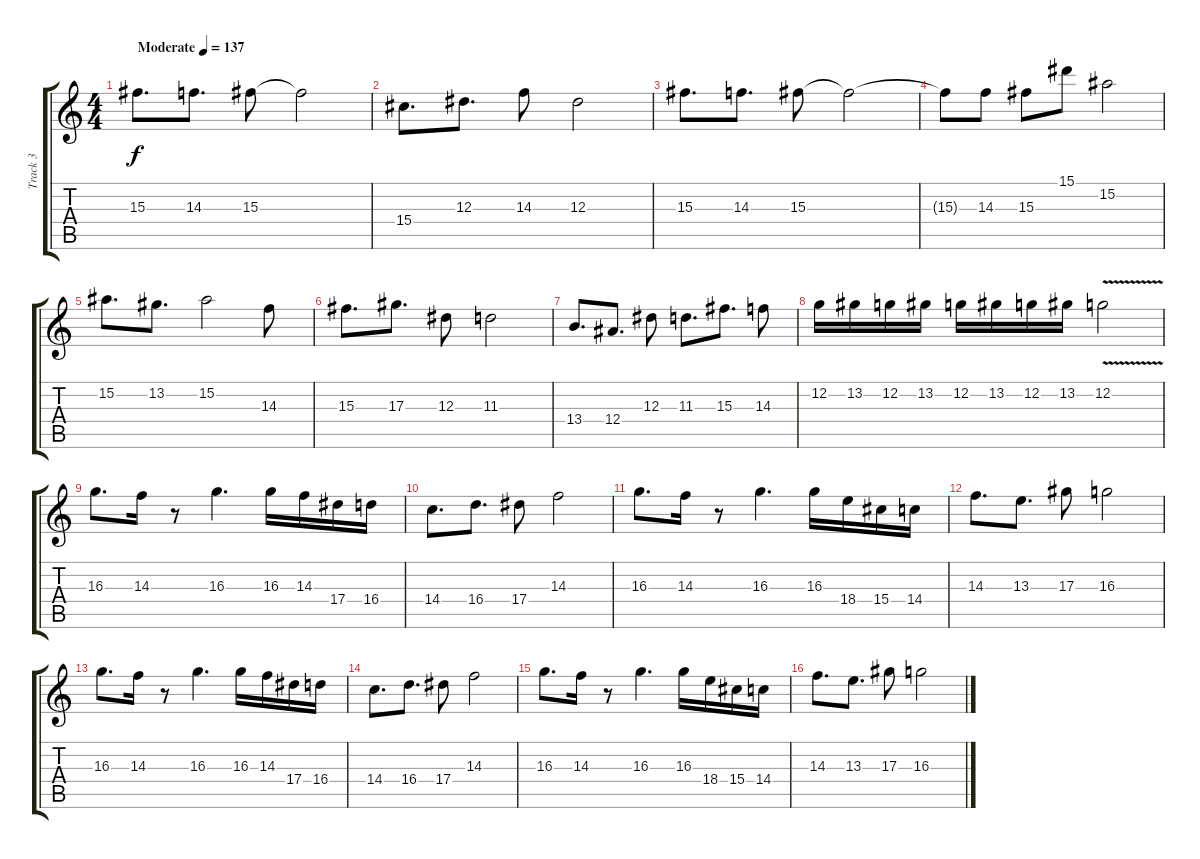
\track ("Track 3" "Track 3") {instrument distortionguitar}
\staff {score tabs}
\tuning (C4 G3 Eb3 Bb2 F2 C2) {hide}
\ts (4 4)
\tempo (137 "Moderate")
\clef g2
\ks c
15.3.8{d dy f instrument distortionguitar} 14.3.8{d} 15.3.8 15.3{t}.2 |
15.4.8{d} 12.3.8{d} 14.3.8 12.3.2 |
15.3.8{d} 14.3.8{d} 15.3.8 15.3{t}.2 |
15.3{t}.8 14.3.8 15.3.8 15.1.8 15.2.2 |
15.2.8{d} 13.2.8{d} 15.2.2 14.3.8 |
15.3.8{d} 17.3.8{d} 12.3.8 11.3.2 |
13.4.8{d} 12.4.8{d} 12.3.8 11.3.8{d} 15.3.8{d} 14.3.8 |
12.2.16 13.2.16 12.2.16 13.2.16 12.2.16 13.2.16 12.2.16 13.2.16 12.2{v}.2 |
16.3.8{d} 14.3.16 r.8 16.3.4{d} 16.3.16 14.3.16 17.4.16 16.4.16 |
14.4.8{d} 16.4.8{d} 17.4.8 14.3.2 |
16.3.8{d} 14.3.16 r.8 16.3.4{d} 16.3.16 18.4.16 15.4.16 14.4.16 |
14.3.8{d} 13.3.8{d} 17.3.8 16.3.2 |
16.3.8{d} 14.3.16 r.8 16.3.4{d} 16.3.16 14.3.16 17.4.16 16.4.16 |
14.4.8{d} 16.4.8{d} 17.4.8 14.3.2 |
16.3.8{d} 14.3.16 r.8 16.3.4{d} 16.3.16 18.4.16 15.4.16 14.4.16 |
14.3.8{d} 13.3.8{d} 17.3.8 16.3.2
